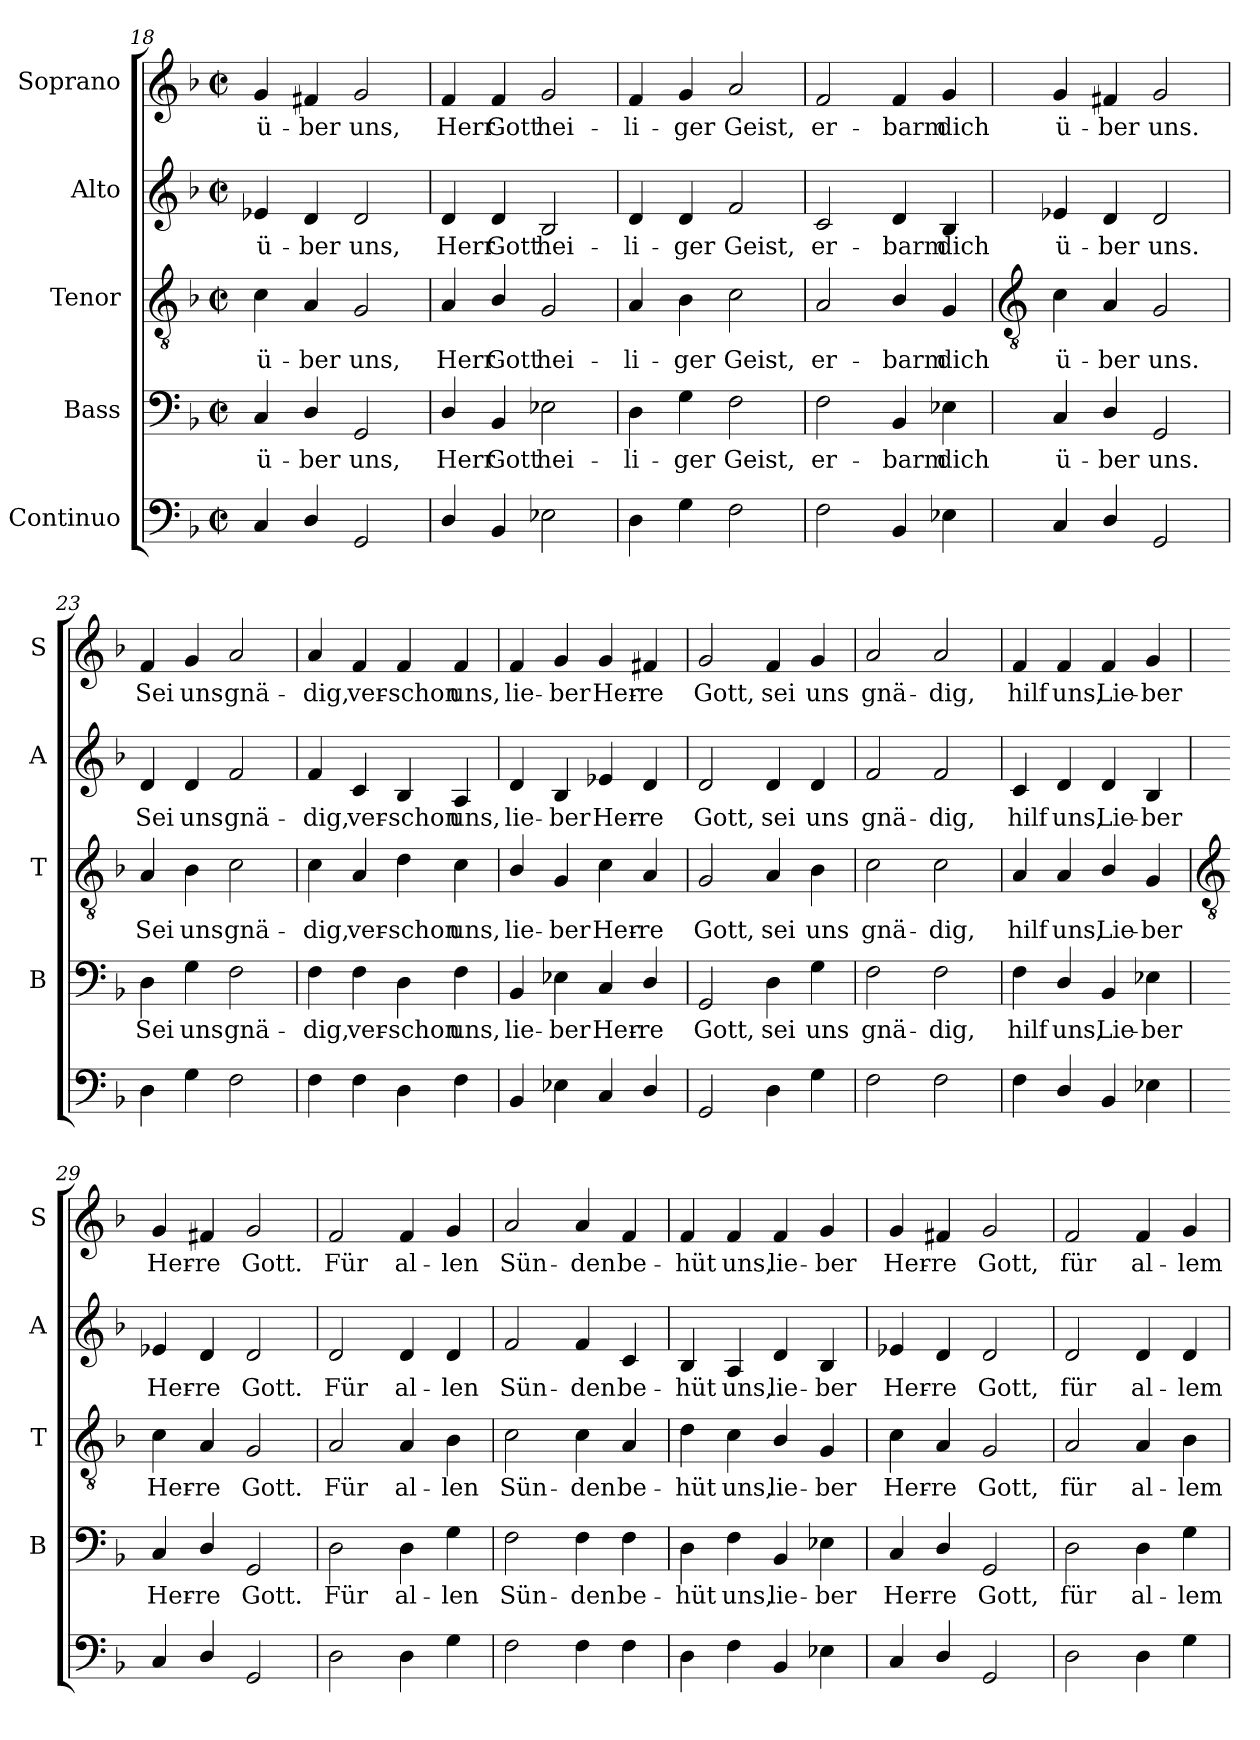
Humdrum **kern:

**kern	**kern	**text	**kern	**text	**kern	**text	**kern	**text
*part5	*part4	*part4	*part3	*part3	*part2	*part2	*part1	*part1
*staff5	*staff4	*staff4	*staff3	*staff3	*staff2	*staff2	*staff1	*staff1
*I"Continuo	*I"Bass	*	*I"Tenor	*	*I"Alto	*	*I"Soprano	*
*	*I'B	*	*I'T	*	*I'A	*	*I'S	*
*clefF4	*clefF4	*	*clefGv2	*	*clefG2	*	*clefG2	*
*k[b-]	*k[b-]	*	*k[b-]	*	*k[b-]	*	*k[b-]	*
*F:	*F:	*	*F:	*	*F:	*	*F:	*
*M2/2	*M2/2	*	*M2/2	*	*M2/2	*	*M2/2	*
*met(c|)	*met(c|)	*	*met(c|)	*	*met(c|)	*	*met(c|)	*
=18	=18	=18	=18	=18	=18	=18	=18	=18
!	!	!LO:LY:b	!	!LO:LY:b	!	!LO:LY:b	!	!LO:LY:b
4C	4C	ü-	4c	ü-	4e-X	ü-	4g	ü-
!	!	!LO:LY:b	!	!LO:LY:b	!	!LO:LY:b	!	!LO:LY:b
4D/	4D/	-ber	4A	-ber	4d	-ber	4f#X	-ber
!	!	!LO:LY:b	!	!LO:LY:b	!	!LO:LY:b	!	!LO:LY:b
2GG	2GG	uns,	2G	uns,	2d	uns,	2g	uns,
=19	=19	=19	=19	=19	=19	=19	=19	=19
!	!	!LO:LY:b	!	!LO:LY:b	!	!LO:LY:b	!	!LO:LY:b
4D/	4D/	Herr	4A	Herr	4d	Herr	4f	Herr
!	!	!LO:LY:b	!	!LO:LY:b	!	!LO:LY:b	!	!LO:LY:b
4BB-	4BB-	Gott	4B-/	Gott	4d	Gott	4f	Gott
!	!	!LO:LY:b	!	!LO:LY:b	!	!LO:LY:b	!	!LO:LY:b
2E-X	2E-X	hei-	2G	hei-	2B-	hei-	2g	hei-
=20	=20	=20	=20	=20	=20	=20	=20	=20
!	!	!LO:LY:b	!	!LO:LY:b	!	!LO:LY:b	!	!LO:LY:b
4D	4D	-li-	4A	-li-	4d	-li-	4f	-li-
!	!	!LO:LY:b	!	!LO:LY:b	!	!LO:LY:b	!	!LO:LY:b
4G	4G	-ger	4B-	-ger	4d	-ger	4g	-ger
!	!	!LO:LY:b	!	!LO:LY:b	!	!LO:LY:b	!	!LO:LY:b
2F	2F	Geist,	2c	Geist,	2f	Geist,	2a	Geist,
=21	=21	=21	=21	=21	=21	=21	=21	=21
!	!	!LO:LY:b	!	!LO:LY:b	!	!LO:LY:b	!	!LO:LY:b
2F	2F	er-	2A	er-	2c	er-	2f	er-
!	!	!LO:LY:b	!	!LO:LY:b	!	!LO:LY:b	!	!LO:LY:b
4BB-	4BB-	-barm	4B-/	-barm	4d	-barm	4f	-barm
!	!	!LO:LY:b	!	!LO:LY:b	!	!LO:LY:b	!	!LO:LY:b
4E-X	4E-X	dich	4G	dich	4B-	dich	4g	dich
!!LO:LB:g=z
=22	=22	=22	=22	=22	=22	=22	=22	=22
*	*	*	*clefGv2	*	*	*	*	*
!	!	!LO:LY:b	!	!LO:LY:b	!	!LO:LY:b	!	!LO:LY:b
4C	4C	ü-	4c	ü-	4e-X	ü-	4g	ü-
!	!	!LO:LY:b	!	!LO:LY:b	!	!LO:LY:b	!	!LO:LY:b
4D/	4D/	-ber	4A	-ber	4d	-ber	4f#X	-ber
!	!	!LO:LY:b	!	!LO:LY:b	!	!LO:LY:b	!	!LO:LY:b
2GG	2GG	uns.	2G	uns.	2d	uns.	2g	uns.
=23	=23	=23	=23	=23	=23	=23	=23	=23
!	!	!LO:LY:b	!	!LO:LY:b	!	!LO:LY:b	!	!LO:LY:b
4D	4D	Sei	4A	Sei	4d	Sei	4f	Sei
!	!	!LO:LY:b	!	!LO:LY:b	!	!LO:LY:b	!	!LO:LY:b
4G	4G	uns	4B-	uns	4d	uns	4g	uns
!	!	!LO:LY:b	!	!LO:LY:b	!	!LO:LY:b	!	!LO:LY:b
2F	2F	gnä-	2c	gnä-	2f	gnä-	2a	gnä-
=24	=24	=24	=24	=24	=24	=24	=24	=24
!	!	!LO:LY:b	!	!LO:LY:b	!	!LO:LY:b	!	!LO:LY:b
4F	4F	-dig,	4c	-dig,	4f	-dig,	4a	-dig,
!	!	!LO:LY:b	!	!LO:LY:b	!	!LO:LY:b	!	!LO:LY:b
4F	4F	ver-	4A	ver-	4c	ver-	4f	ver-
!	!	!LO:LY:b	!	!LO:LY:b	!	!LO:LY:b	!	!LO:LY:b
4D	4D	-schon	4d	-schon	4B-	-schon	4f	-schon
!	!	!LO:LY:b	!	!LO:LY:b	!	!LO:LY:b	!	!LO:LY:b
4F	4F	uns,	4c	uns,	4A	uns,	4f	uns,
=25	=25	=25	=25	=25	=25	=25	=25	=25
!	!	!LO:LY:b	!	!LO:LY:b	!	!LO:LY:b	!	!LO:LY:b
4BB-	4BB-	lie-	4B-/	lie-	4d	lie-	4f	lie-
!	!	!LO:LY:b	!	!LO:LY:b	!	!LO:LY:b	!	!LO:LY:b
4E-X	4E-X	-ber	4G	-ber	4B-	-ber	4g	-ber
!	!	!LO:LY:b	!	!LO:LY:b	!	!LO:LY:b	!	!LO:LY:b
4C	4C	Her-	4c	Her-	4e-X	Her-	4g	Her-
!	!	!LO:LY:b	!	!LO:LY:b	!	!LO:LY:b	!	!LO:LY:b
4D/	4D/	-re	4A	-re	4d	-re	4f#X	-re
=26	=26	=26	=26	=26	=26	=26	=26	=26
!	!	!LO:LY:b	!	!LO:LY:b	!	!LO:LY:b	!	!LO:LY:b
2GG	2GG	Gott,	2G	Gott,	2d	Gott,	2g	Gott,
!	!	!LO:LY:b	!	!LO:LY:b	!	!LO:LY:b	!	!LO:LY:b
4D	4D	sei	4A	sei	4d	sei	4f	sei
!	!	!LO:LY:b	!	!LO:LY:b	!	!LO:LY:b	!	!LO:LY:b
4G	4G	uns	4B-	uns	4d	uns	4g	uns
=27	=27	=27	=27	=27	=27	=27	=27	=27
!	!	!LO:LY:b	!	!LO:LY:b	!	!LO:LY:b	!	!LO:LY:b
2F	2F	gnä-	2c	gnä-	2f	gnä-	2a	gnä-
!	!	!LO:LY:b	!	!LO:LY:b	!	!LO:LY:b	!	!LO:LY:b
2F	2F	-dig,	2c	-dig,	2f	-dig,	2a	-dig,
=28	=28	=28	=28	=28	=28	=28	=28	=28
!	!	!LO:LY:b	!	!LO:LY:b	!	!LO:LY:b	!	!LO:LY:b
4F	4F	hilf	4A	hilf	4c	hilf	4f	hilf
!	!	!LO:LY:b	!	!LO:LY:b	!	!LO:LY:b	!	!LO:LY:b
4D/	4D/	uns,	4A	uns,	4d	uns,	4f	uns,
!	!	!LO:LY:b	!	!LO:LY:b	!	!LO:LY:b	!	!LO:LY:b
4BB-	4BB-	Lie-	4B-/	Lie-	4d	Lie-	4f	Lie-
!	!	!LO:LY:b	!	!LO:LY:b	!	!LO:LY:b	!	!LO:LY:b
4E-X	4E-X	-ber	4G	-ber	4B-	-ber	4g	-ber
!!LO:LB:g=z
=29	=29	=29	=29	=29	=29	=29	=29	=29
*	*	*	*clefGv2	*	*	*	*	*
!	!	!LO:LY:b	!	!LO:LY:b	!	!LO:LY:b	!	!LO:LY:b
4C	4C	Her-	4c	Her-	4e-X	Her-	4g	Her-
!	!	!LO:LY:b	!	!LO:LY:b	!	!LO:LY:b	!	!LO:LY:b
4D/	4D/	-re	4A	-re	4d	-re	4f#X	-re
!	!	!LO:LY:b	!	!LO:LY:b	!	!LO:LY:b	!	!LO:LY:b
2GG	2GG	Gott.	2G	Gott.	2d	Gott.	2g	Gott.
=30	=30	=30	=30	=30	=30	=30	=30	=30
!	!	!LO:LY:b	!	!LO:LY:b	!	!LO:LY:b	!	!LO:LY:b
2D	2D	Für	2A	Für	2d	Für	2f	Für
!	!	!LO:LY:b	!	!LO:LY:b	!	!LO:LY:b	!	!LO:LY:b
4D	4D	al-	4A	al-	4d	al-	4f	al-
!	!	!LO:LY:b	!	!LO:LY:b	!	!LO:LY:b	!	!LO:LY:b
4G	4G	-len	4B-	-len	4d	-len	4g	-len
=31	=31	=31	=31	=31	=31	=31	=31	=31
!	!	!LO:LY:b	!	!LO:LY:b	!	!LO:LY:b	!	!LO:LY:b
2F	2F	Sün-	2c	Sün-	2f	Sün-	2a	Sün-
!	!	!LO:LY:b	!	!LO:LY:b	!	!LO:LY:b	!	!LO:LY:b
4F	4F	-den	4c	-den	4f	-den	4a	-den
!	!	!LO:LY:b	!	!LO:LY:b	!	!LO:LY:b	!	!LO:LY:b
4F	4F	be-	4A	be-	4c	be-	4f	be-
=32	=32	=32	=32	=32	=32	=32	=32	=32
!	!	!LO:LY:b	!	!LO:LY:b	!	!LO:LY:b	!	!LO:LY:b
4D	4D	-hüt	4d	-hüt	4B-	-hüt	4f	-hüt
!	!	!LO:LY:b	!	!LO:LY:b	!	!LO:LY:b	!	!LO:LY:b
4F	4F	uns,	4c	uns,	4A	uns,	4f	uns,
!	!	!LO:LY:b	!	!LO:LY:b	!	!LO:LY:b	!	!LO:LY:b
4BB-	4BB-	lie-	4B-/	lie-	4d	lie-	4f	lie-
!	!	!LO:LY:b	!	!LO:LY:b	!	!LO:LY:b	!	!LO:LY:b
4E-X	4E-X	-ber	4G	-ber	4B-	-ber	4g	-ber
=33	=33	=33	=33	=33	=33	=33	=33	=33
!	!	!LO:LY:b	!	!LO:LY:b	!	!LO:LY:b	!	!LO:LY:b
4C	4C	Her-	4c	Her-	4e-X	Her-	4g	Her-
!	!	!LO:LY:b	!	!LO:LY:b	!	!LO:LY:b	!	!LO:LY:b
4D/	4D/	-re	4A	-re	4d	-re	4f#X	-re
!	!	!LO:LY:b	!	!LO:LY:b	!	!LO:LY:b	!	!LO:LY:b
2GG	2GG	Gott,	2G	Gott,	2d	Gott,	2g	Gott,
=34	=34	=34	=34	=34	=34	=34	=34	=34
!	!	!LO:LY:b	!	!LO:LY:b	!	!LO:LY:b	!	!LO:LY:b
2D	2D	für	2A	für	2d	für	2f	für
!	!	!LO:LY:b	!	!LO:LY:b	!	!LO:LY:b	!	!LO:LY:b
4D	4D	al-	4A	al-	4d	al-	4f	al-
!	!	!LO:LY:b	!	!LO:LY:b	!	!LO:LY:b	!	!LO:LY:b
4G	4G	-lem	4B-	-lem	4d	-lem	4g	-lem
=	=	=	=	=	=	=	=	=
*-	*-	*-	*-	*-	*-	*-	*-	*-
